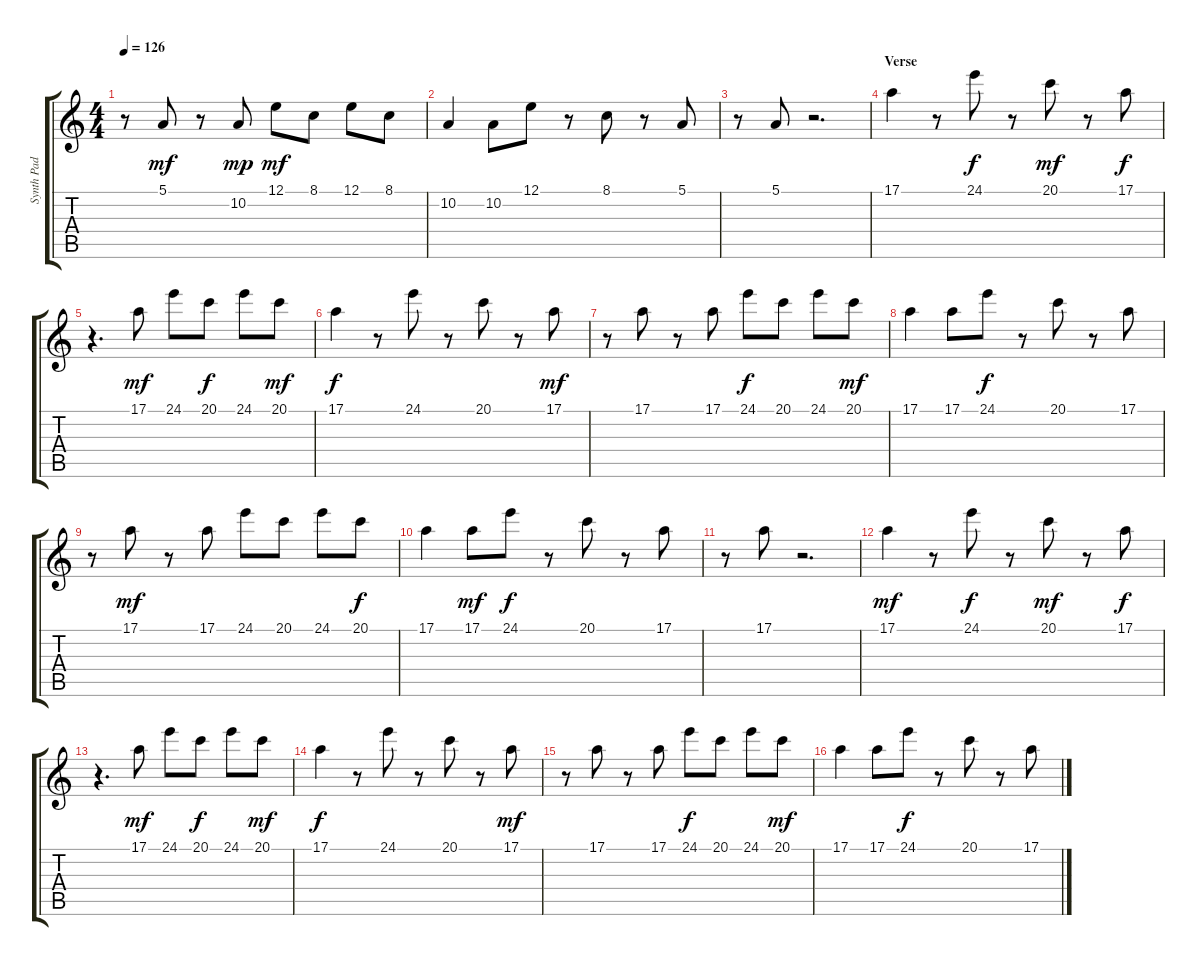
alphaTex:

\track ("Synth Pad (Staff 1)" "Synth Pad ") {instrument pad1newage}
\staff {score tabs}
\tuning (E4 B3 G3 D3 A2 E2) {hide}
\ts (4 4)
\tempo 126
\clef g2
\ks c
r.8{dy mf} 5.1.8 r.8 10.2.8{dy mp} 12.1.8{dy mf} 8.1.8 12.1.8 8.1.8 |
10.2.4 10.2.8 12.1.8 r.8 8.1.8 r.8 5.1.8 |
r.8 5.1.8 r.2{d} |
\section ("" "Verse")
17.1.4 r.8 24.1.8{dy f} r.8 20.1.8{dy mf} r.8 17.1.8{dy f} |
r.4{d} 17.1.8{dy mf} 24.1.8 20.1.8{dy f} 24.1.8 20.1.8{dy mf} |
17.1.4{dy f} r.8 24.1.8 r.8 20.1.8 r.8 17.1.8{dy mf} |
r.8 17.1.8 r.8 17.1.8 24.1.8{dy f} 20.1.8 24.1.8 20.1.8{dy mf} |
17.1.4 17.1.8 24.1.8{dy f} r.8 20.1.8 r.8 17.1.8 |
r.8 17.1.8{dy mf} r.8 17.1.8 24.1.8 20.1.8 24.1.8 20.1.8{dy f} |
17.1.4 17.1.8{dy mf} 24.1.8{dy f} r.8 20.1.8 r.8 17.1.8 |
r.8 17.1.8 r.2{d} |
17.1.4{dy mf} r.8 24.1.8{dy f} r.8 20.1.8{dy mf} r.8 17.1.8{dy f} |
r.4{d} 17.1.8{dy mf} 24.1.8 20.1.8{dy f} 24.1.8 20.1.8{dy mf} |
17.1.4{dy f} r.8 24.1.8 r.8 20.1.8 r.8 17.1.8{dy mf} |
r.8 17.1.8 r.8 17.1.8 24.1.8{dy f} 20.1.8 24.1.8 20.1.8{dy mf} |
17.1.4 17.1.8 24.1.8{dy f} r.8 20.1.8 r.8 17.1.8
